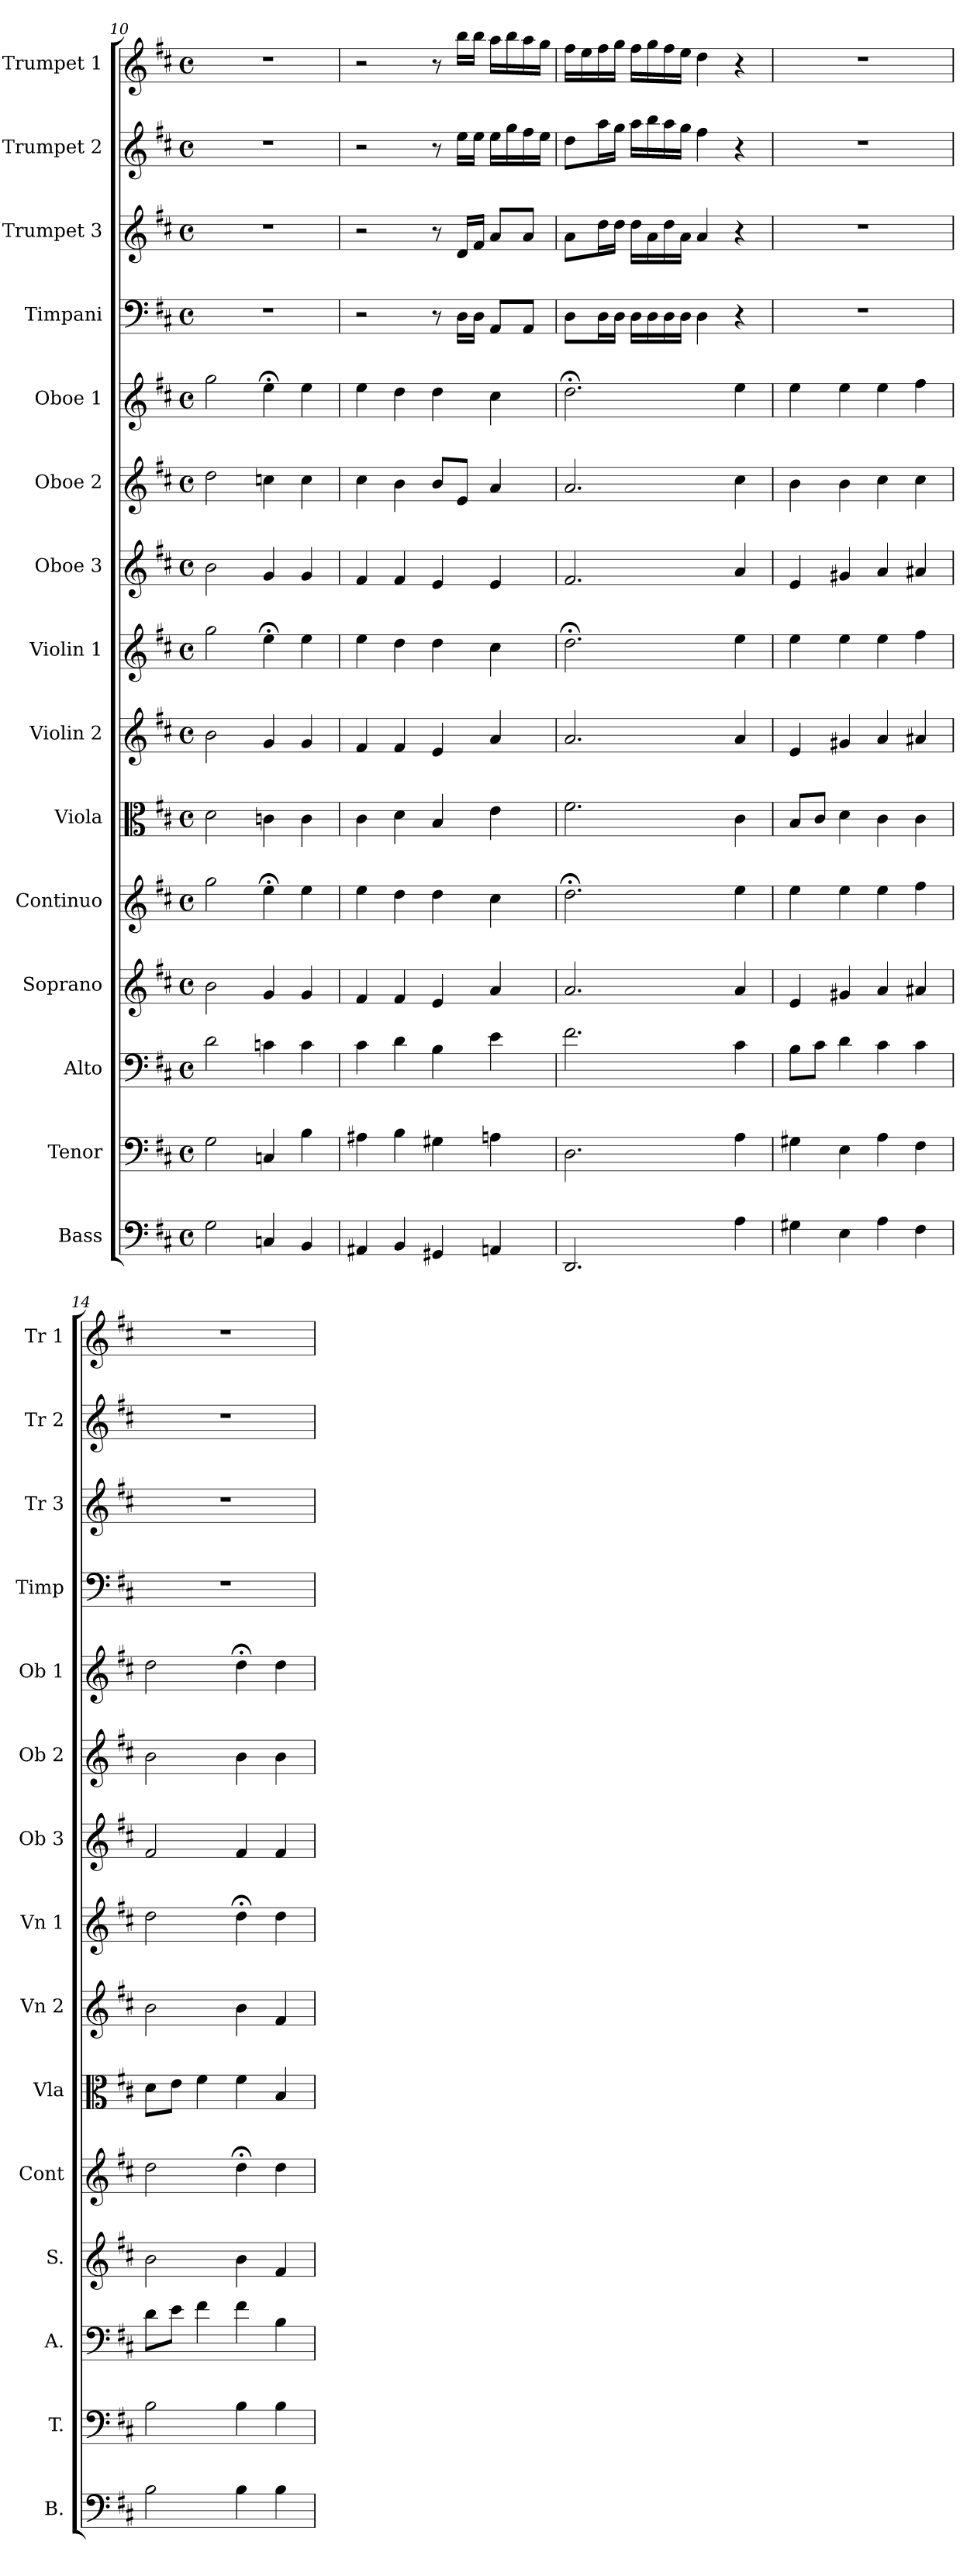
**kern	**kern	**kern	**kern	**kern	**kern	**kern	**kern	**kern	**kern	**kern	**kern	**kern	**kern	**kern
*part15	*part14	*part13	*part12	*part11	*part10	*part9	*part8	*part7	*part6	*part5	*part4	*part3	*part2	*part1
*staff15	*staff14	*staff13	*staff12	*staff11	*staff10	*staff9	*staff8	*staff7	*staff6	*staff5	*staff4	*staff3	*staff2	*staff1
*I"Bass	*I"Tenor	*I"Alto	*I"Soprano	*I"Continuo	*I"Viola	*I"Violin 2	*I"Violin 1	*I"Oboe 3	*I"Oboe 2	*I"Oboe 1	*I"Timpani	*I"Trumpet 3	*I"Trumpet 2	*I"Trumpet 1
*I'B.	*I'T.	*I'A.	*I'S.	*I'Cont	*I'Vla	*I'Vn 2	*I'Vn 1	*I'Ob 3	*I'Ob 2	*I'Ob 1	*I'Timp	*I'Tr 3	*I'Tr 2	*I'Tr 1
!!LO:PB:g=z
*clefF4	*clefF4	*clefF4	*clefG2	*clefG2	*clefC3	*clefG2	*clefG2	*clefG2	*clefG2	*clefG2	*clefF4	*clefG2	*clefG2	*clefG2
*	*	*	*	*	*	*	*	*	*	*	*	*ITrd1c2	*ITrd1c2	*ITrd1c2
*k[f#c#]	*k[f#c#]	*k[f#c#]	*k[f#c#]	*k[f#c#]	*k[f#c#]	*k[f#c#]	*k[f#c#]	*k[f#c#]	*k[f#c#]	*k[f#c#]	*k[f#c#]	*k[]	*k[]	*k[]
*D:	*D:	*D:	*D:	*D:	*D:	*D:	*D:	*D:	*D:	*D:	*D:	*C:	*C:	*C:
*M4/4	*M4/4	*M4/4	*M4/4	*M4/4	*M4/4	*M4/4	*M4/4	*M4/4	*M4/4	*M4/4	*M4/4	*M4/4	*M4/4	*M4/4
*met(c)	*met(c)	*met(c)	*met(c)	*met(c)	*met(c)	*met(c)	*met(c)	*met(c)	*met(c)	*met(c)	*met(c)	*met(c)	*met(c)	*met(c)
=10	=10	=10	=10	=10	=10	=10	=10	=10	=10	=10	=10	=10	=10	=10
2G\	2G\	2d\	2b\	2gg\	2d\	2b\	2gg\	2b\	2dd\	2gg\	1r	1r	1r	1r
4Cn/	4Cn/	4cn\	4g/	4ee;<\	4cn\	4g/	4ee;<\	4g/	4ccn\	4ee;<\	.	.	.	.
4BB/	4B\	4c\	4g/	4ee\	4c\	4g/	4ee\	4g/	4cc\	4ee\	.	.	.	.
=11	=11	=11	=11	=11	=11	=11	=11	=11	=11	=11	=11	=11	=11	=11
4AA#X/	4A#X\	4c#\	4f#/	4ee\	4c#\	4f#/	4ee\	4f#/	4cc#\	4ee\	2r	2r	2r	2r
4BB/	4B\	4d\	4f#/	4dd\	4d\	4f#/	4dd\	4f#/	4b\	4dd\	.	.	.	.
4GG#X/	4G#X\	4B\	4e/	4dd\	4B/	4e/	4dd\	4e/	8b/L	4dd\	8r	8r	8r	8r
.	.	.	.	.	.	.	.	.	8e/J	.	16D\LL	16c/LL	16dd\LL	16aa\LL
.	.	.	.	.	.	.	.	.	.	.	16D\JJ	16e/JJ	16dd\JJ	16aa\JJ
4AAn/	4An\	4e\	4a/	4cc#\	4e\	4a/	4cc#\	4e/	4a/	4cc#\	8AA/L	8g/L	16dd\LL	16gg\LL
.	.	.	.	.	.	.	.	.	.	.	.	.	16ff\	16aa\
.	.	.	.	.	.	.	.	.	.	.	8AA/J	8g/J	16ee\	16gg\
.	.	.	.	.	.	.	.	.	.	.	.	.	16dd\JJ	16ff\JJ
=12	=12	=12	=12	=12	=12	=12	=12	=12	=12	=12	=12	=12	=12	=12
2.DD/	2.D\	2.f#\	2.a/	2.dd;<\	2.f#\	2.a/	2.dd;<\	2.f#/	2.a/	2.dd;<\	8D\L	8g\L	8cc\L	16ee\LL
.	.	.	.	.	.	.	.	.	.	.	.	.	.	16dd\
.	.	.	.	.	.	.	.	.	.	.	16D\L	16cc\L	16gg\L	16ee\
.	.	.	.	.	.	.	.	.	.	.	16D\JJ	16cc\JJ	16ff\JJ	16ff\JJ
.	.	.	.	.	.	.	.	.	.	.	16D\LL	16cc\LL	16gg\LL	16ee\LL
.	.	.	.	.	.	.	.	.	.	.	16D\	16g\	16aa\	16ff\
.	.	.	.	.	.	.	.	.	.	.	16D\	16cc\	16gg\	16ee\
.	.	.	.	.	.	.	.	.	.	.	16D\JJ	16g\JJ	16ff\JJ	16dd\JJ
.	.	.	.	.	.	.	.	.	.	.	4D\	4g/	4ee\	4cc\
4A\	4A\	4c#\	4a/	4ee\	4c#\	4a/	4ee\	4a/	4cc#\	4ee\	4r	4r	4r	4r
=13	=13	=13	=13	=13	=13	=13	=13	=13	=13	=13	=13	=13	=13	=13
4G#X\	4G#X\	8B\L	4e/	4ee\	8B/L	4e/	4ee\	4e/	4b\	4ee\	1r	1r	1r	1r
.	.	8c#\J	.	.	8c#/J	.	.	.	.	.	.	.	.	.
4E\	4E\	4d\	4g#X/	4ee\	4d\	4g#X/	4ee\	4g#X/	4b\	4ee\	.	.	.	.
4A\	4A\	4c#\	4a/	4ee\	4c#\	4a/	4ee\	4a/	4cc#\	4ee\	.	.	.	.
4F#\	4F#\	4c#\	4a#X/	4ff#\	4c#\	4a#X/	4ff#\	4a#X/	4cc#\	4ff#\	.	.	.	.
!!LO:PB:g=z
=14	=14	=14	=14	=14	=14	=14	=14	=14	=14	=14	=14	=14	=14	=14
2B\	2B\	8d\L	2b\	2dd\	8d\L	2b\	2dd\	2f#/	2b\	2dd\	1r	1r	1r	1r
.	.	8e\J	.	.	8e\J	.	.	.	.	.	.	.	.	.
.	.	4f#\	.	.	4f#\	.	.	.	.	.	.	.	.	.
4B\	4B\	4f#\	4b\	4dd;<\	4f#\	4b\	4dd;<\	4f#/	4b\	4dd;<\	.	.	.	.
4B\	4B\	4B\	4f#/	4dd\	4B/	4f#/	4dd\	4f#/	4b\	4dd\	.	.	.	.
=	=	=	=	=	=	=	=	=	=	=	=	=	=	=
*-	*-	*-	*-	*-	*-	*-	*-	*-	*-	*-	*-	*-	*-	*-
